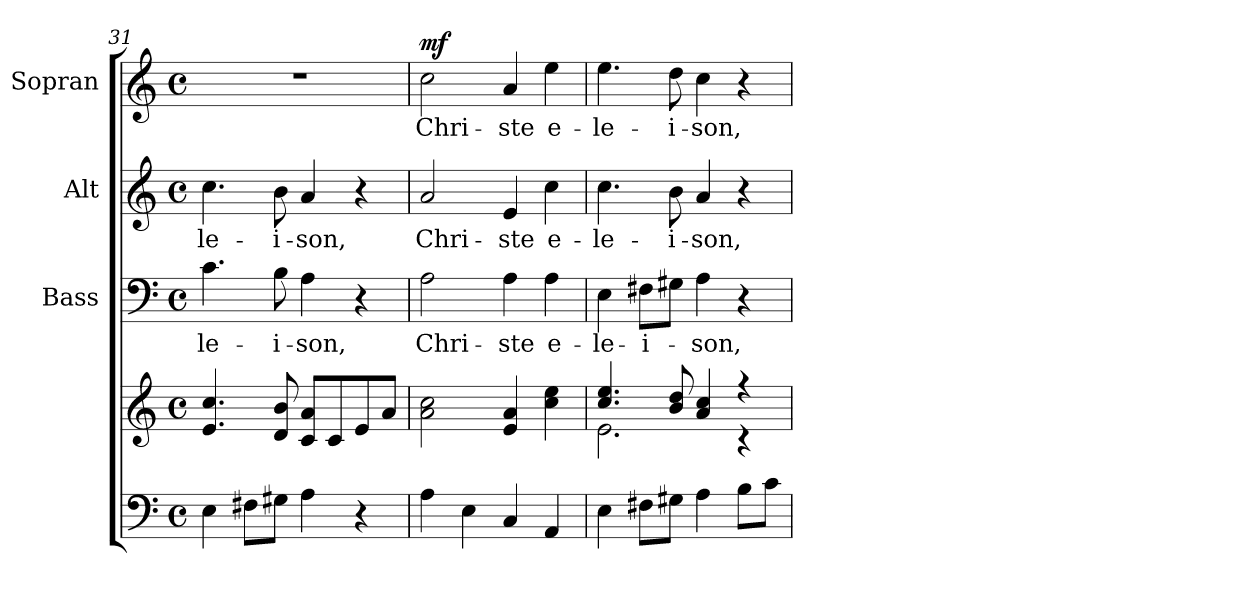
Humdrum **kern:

**kern	**kern	**kern	**text	**kern	**text	**kern	**text	**dynam
*part4	*part4	*part3	*part3	*part2	*part2	*part1	*part1	*part1
*staff5	*staff4	*staff3	*staff3	*staff2	*staff2	*staff1	*staff1	*staff1
*	*	*I"Bass	*	*I"Alt	*	*I"Sopran	*	*
*	*	*I'B.	*	*I'A	*	*I'S	*	*
*clefF4	*clefG2	*clefF4	*	*clefG2	*	*clefG2	*	*
*k[]	*k[]	*k[]	*	*k[]	*	*k[]	*	*
*C:	*C:	*C:	*	*C:	*	*C:	*	*
*M4/4	*M4/4	*M4/4	*	*M4/4	*	*M4/4	*	*
*met(c)	*met(c)	*met(c)	*	*met(c)	*	*met(c)	*	*
=31	=31	=31	=31	=31	=31	=31	=31	=31
!	!	!	!LO:LY:b	!	!LO:LY:b	!	!	!
4E\	4.e/ 4.cc/	4.c\	-le-	4.cc\	-le-	1r	.	.
8F#X\L	.	.	.	.	.	.	.	.
!	!	!	!LO:LY:b	!	!LO:LY:b	!	!	!
8G#X\J	8d/ 8b/	8B\	-i-	8b\	-i-	.	.	.
!	!	!	!LO:LY:b	!	!LO:LY:b	!	!	!
4A\	8c/ 8a/L	4A\	-son,	4a/	-son,	.	.	.
.	8c/	.	.	.	.	.	.	.
4r	8e/	4r	.	4r	.	.	.	.
.	8a/J	.	.	.	.	.	.	.
=32	=32	=32	=32	=32	=32	=32	=32	=32
!	!	!	!LO:LY:b	!	!LO:LY:b	!	!LO:LY:b	!LO:DY:a
4A\	2a\ 2cc\	2A\	Chri-	2a/	Chri-	2cc\	Chri-	mf
4E\	.	.	.	.	.	.	.	.
!	!	!	!LO:LY:b	!	!LO:LY:b	!	!LO:LY:b	!
4C/	4e/ 4a/	4A\	-ste	4e/	-ste	4a/	-ste	.
!	!	!	!LO:LY:b	!	!LO:LY:b	!	!LO:LY:b	!
4AA/	4cc\ 4ee\	4A\	e-	4cc\	e-	4ee\	e-	.
=33	=33	=33	=33	=33	=33	=33	=33	=33
*	*^	*	*	*	*	*	*	*
!	!	!	!	!LO:LY:b	!	!LO:LY:b	!	!LO:LY:b	!
4E\	4.cc/ 4.ee/	2.e\	4E\	-le-	4.cc\	-le-	4.ee\	-le-	.
!	!	!	!	!LO:LY:b	!	!	!	!	!
8F#X\L	.	.	8F#X\L	-i-	.	.	.	.	.
!	!	!	!	!	!	!LO:LY:b	!	!LO:LY:b	!
8G#X\J	8b/ 8dd/	.	8G#X\J	.	8b\	-i-	8dd\	-i-	.
!	!	!	!	!LO:LY:b	!	!LO:LY:b	!	!LO:LY:b	!
4A\	4a/ 4cc/	.	4A\	-son,	4a/	-son,	4cc\	-son,	.
8B\L	4r	4r	4r	.	4r	.	4r	.	.
8c\J	.	.	.	.	.	.	.	.	.
*	*v	*v	*	*	*	*	*	*	*
=	=	=	=	=	=	=	=	=
*-	*-	*-	*-	*-	*-	*-	*-	*-
